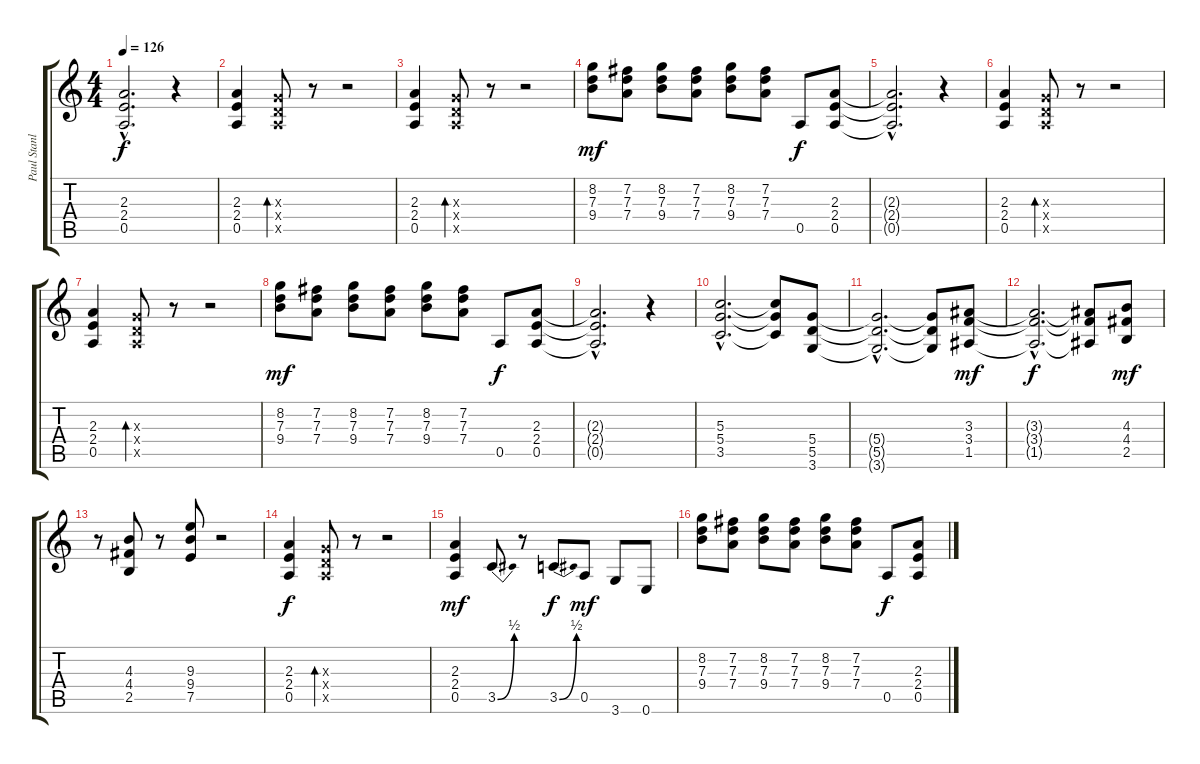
\track ("Paul Stanley" "Paul Stanl") {instrument distortionguitar}
\staff {score tabs}
\tuning (E4 B3 G3 D3 A2 E2) {hide}
\ts (4 4)
\tempo 126
\clef g2
\ks c
(2.3{hac t} 2.4{hac t} 0.5{hac t}).2{d dy f} r.4 |
(2.3 2.4 0.5).4 (0.3{x} 0.4{x} 0.5{x}).8{bd 240} r.8 r.2 |
(2.3 2.4 0.5).4 (0.3{x} 0.4{x} 0.5{x}).8{bd 240} r.8 r.2 |
(8.2 7.3 9.4).8{dy mf} (7.2 7.3 7.4).8 (8.2 7.3 9.4).8 (7.2 7.3 7.4).8 (8.2 7.3 9.4).8 (7.2 7.3 7.4).8 0.5.8{dy f} (2.3 2.4 0.5).8 |
(2.3{hac t} 2.4{hac t} 0.5{hac t}).2{d} r.4 |
(2.3 2.4 0.5).4 (0.3{x} 0.4{x} 0.5{x}).8{bd 240} r.8 r.2 |
(2.3 2.4 0.5).4 (0.3{x} 0.4{x} 0.5{x}).8{bd 240} r.8 r.2 |
(8.2 7.3 9.4).8{dy mf} (7.2 7.3 7.4).8 (8.2 7.3 9.4).8 (7.2 7.3 7.4).8 (8.2 7.3 9.4).8 (7.2 7.3 7.4).8 0.5.8{dy f} (2.3 2.4 0.5).8 |
(2.3{hac t} 2.4{hac t} 0.5{hac t}).2{d} r.4 |
(5.3{hac} 5.4{hac} 3.5{hac}).2{d} (5.3{t} 5.4{t} 3.5{t}).8 (5.4 5.5 3.6).8 |
(5.4{hac t} 5.5{hac t} 3.6{hac t}).2{d} (5.4{t} 5.5{t} 3.6{t}).8 (3.3 3.4 1.5).8{dy mf} |
(3.3{hac t} 3.4{hac t} 1.5{hac t}).2{d dy f} (3.3{t} 3.4{t} 1.5{t}).8 (4.3 4.4 2.5).8{dy mf} |
r.8 (4.3 4.4 2.5).8 r.8 (9.3 9.4 7.5).8 r.2 |
(2.3 2.4 0.5).4{dy f} (0.3{x} 0.4{x} 0.5{x}).8{bd 240} r.8 r.2 |
(2.3 2.4 0.5).4{dy mf} 3.5{be (bend 0 0 60 2)}.8 r.8 3.5{be (bend 0 0 60 2)}.8{dy f} 0.5.8{dy mf} 3.6.8 0.6.8 |
(8.2 7.3 9.4).8 (7.2 7.3 7.4).8 (8.2 7.3 9.4).8 (7.2 7.3 7.4).8 (8.2 7.3 9.4).8 (7.2 7.3 7.4).8 0.5.8{dy f} (2.3 2.4 0.5).8
